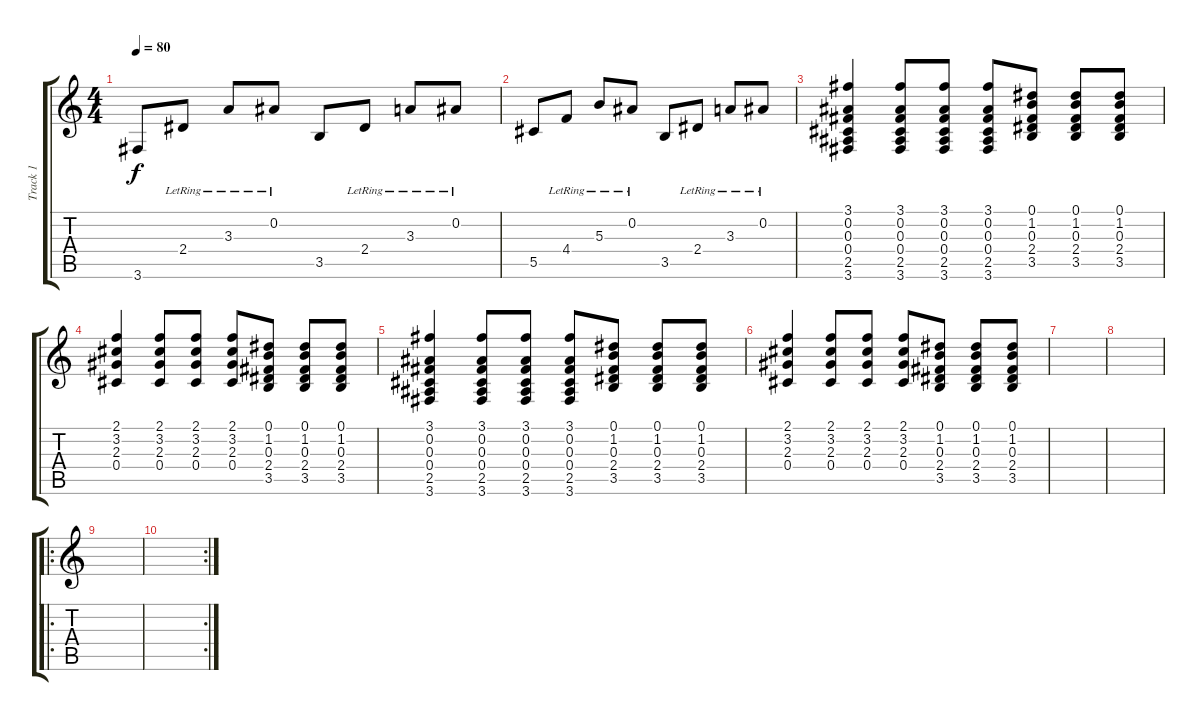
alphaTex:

\track ("Track 1" "Track 1") {instrument electricguitarclean}
\staff {score tabs}
\tuning (Eb4 Bb3 Gb3 Db3 Ab2 Eb2) {hide}
\ts (4 4)
\tempo 80
\clef g2
\ks c
3.6.8{dy f} 2.4{lr}.8 3.3{lr}.8 0.2{lr}.8 3.5.8 2.4{lr}.8 3.3{lr}.8 0.2{lr}.8 |
5.5.8 4.4{lr}.8 5.3{lr}.8 0.2{lr}.8 3.5.8 2.4{lr}.8 3.3{lr}.8 0.2{lr}.8 |
(3.1 0.2 0.3 0.4 2.5 3.6).4 (3.1 0.2 0.3 0.4 2.5 3.6).8 (3.1 0.2 0.3 0.4 2.5 3.6).8 (3.1 0.2 0.3 0.4 2.5 3.6).8 (0.1 1.2 0.3 2.4 3.5).8 (0.1 1.2 0.3 2.4 3.5).8 (0.1 1.2 0.3 2.4 3.5).8 |
(2.1 3.2 2.3 0.4).4 (2.1 3.2 2.3 0.4).8 (2.1 3.2 2.3 0.4).8 (2.1 3.2 2.3 0.4).8 (0.1 1.2 0.3 2.4 3.5).8 (0.1 1.2 0.3 2.4 3.5).8 (0.1 1.2 0.3 2.4 3.5).8 |
(3.1 0.2 0.3 0.4 2.5 3.6).4 (3.1 0.2 0.3 0.4 2.5 3.6).8 (3.1 0.2 0.3 0.4 2.5 3.6).8 (3.1 0.2 0.3 0.4 2.5 3.6).8 (0.1 1.2 0.3 2.4 3.5).8 (0.1 1.2 0.3 2.4 3.5).8 (0.1 1.2 0.3 2.4 3.5).8 |
(2.1 3.2 2.3 0.4).4 (2.1 3.2 2.3 0.4).8 (2.1 3.2 2.3 0.4).8 (2.1 3.2 2.3 0.4).8 (0.1 1.2 0.3 2.4 3.5).8 (0.1 1.2 0.3 2.4 3.5).8 (0.1 1.2 0.3 2.4 3.5).8 |
|
|
\ro
|
\rc 2
